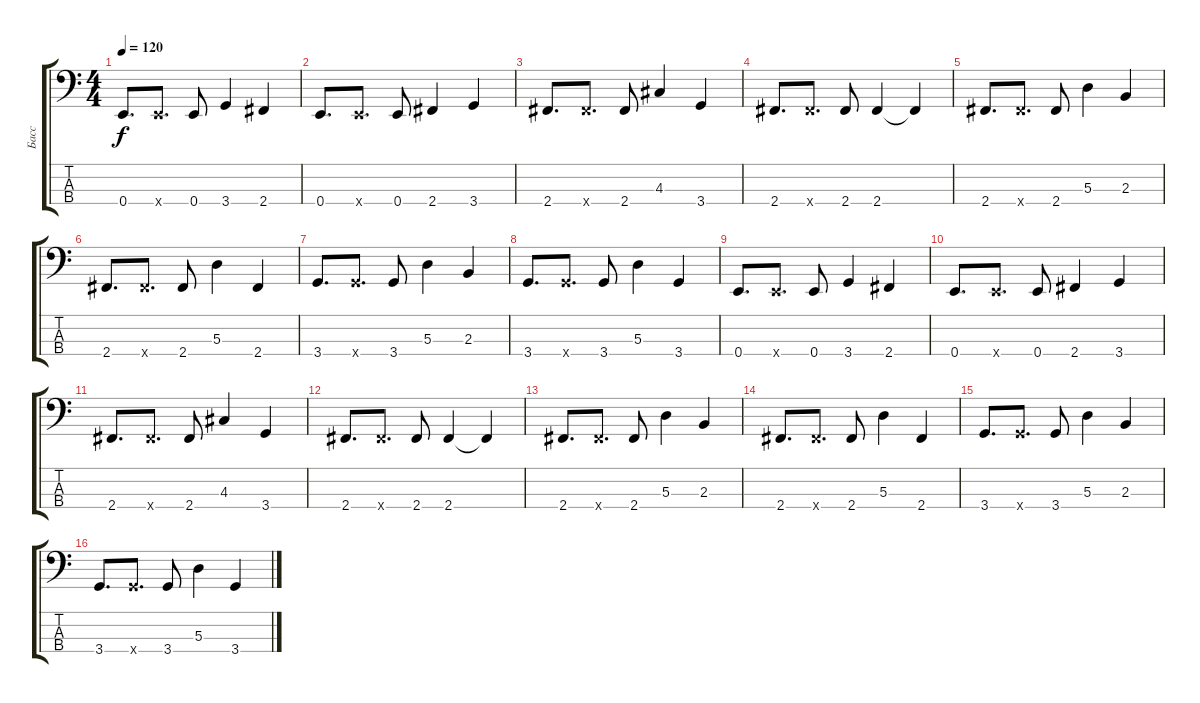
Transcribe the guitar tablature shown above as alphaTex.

\track ("Басс" "Басс") {instrument electricbassfinger}
\staff {score tabs}
\tuning (G2 D2 A1 E1) {hide}
\ts (4 4)
\tempo 120
\clef f4
\ks c
0.4.8{d dy f} 0.4{x}.8{d} 0.4.8 3.4.4 2.4.4 |
0.4.8{d} 0.4{x}.8{d} 0.4.8 2.4.4 3.4.4 |
2.4.8{d} 2.4{x}.8{d} 2.4.8 4.3.4 3.4.4 |
2.4.8{d} 2.4{x}.8{d} 2.4.8 2.4.4 2.4{t}.4 |
2.4.8{d} 2.4{x}.8{d} 2.4.8 5.3.4 2.3.4 |
2.4.8{d} 2.4{x}.8{d} 2.4.8 5.3.4 2.4.4 |
3.4.8{d} 3.4{x}.8{d} 3.4.8 5.3.4 2.3.4 |
3.4.8{d} 3.4{x}.8{d} 3.4.8 5.3.4 3.4.4 |
0.4.8{d} 0.4{x}.8{d} 0.4.8 3.4.4 2.4.4 |
0.4.8{d} 0.4{x}.8{d} 0.4.8 2.4.4 3.4.4 |
2.4.8{d} 2.4{x}.8{d} 2.4.8 4.3.4 3.4.4 |
2.4.8{d} 2.4{x}.8{d} 2.4.8 2.4.4 2.4{t}.4 |
2.4.8{d} 2.4{x}.8{d} 2.4.8 5.3.4 2.3.4 |
2.4.8{d} 2.4{x}.8{d} 2.4.8 5.3.4 2.4.4 |
3.4.8{d} 3.4{x}.8{d} 3.4.8 5.3.4 2.3.4 |
3.4.8{d} 3.4{x}.8{d} 3.4.8 5.3.4 3.4.4
